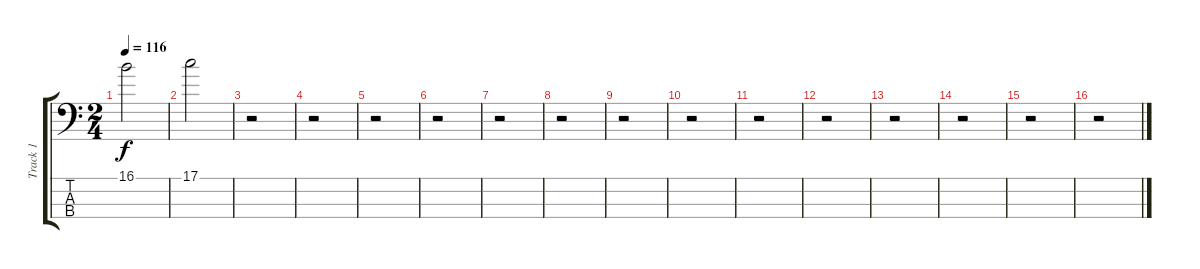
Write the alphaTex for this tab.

\track ("Track 1" "Track 1") {instrument acousticguitarsteel}
\staff {score tabs}
\tuning (G2 D2 A1 E1) {hide}
\ts (2 4)
\tempo 116
\clef f4
\ks c
16.1.2{dy f} |
17.1.2 |
r.2 |
r.2 |
r.2 |
r.2 |
r.2 |
r.2 |
r.2 |
r.2 |
r.2 |
r.2 |
r.2 |
r.2 |
r.2 |
r.2
